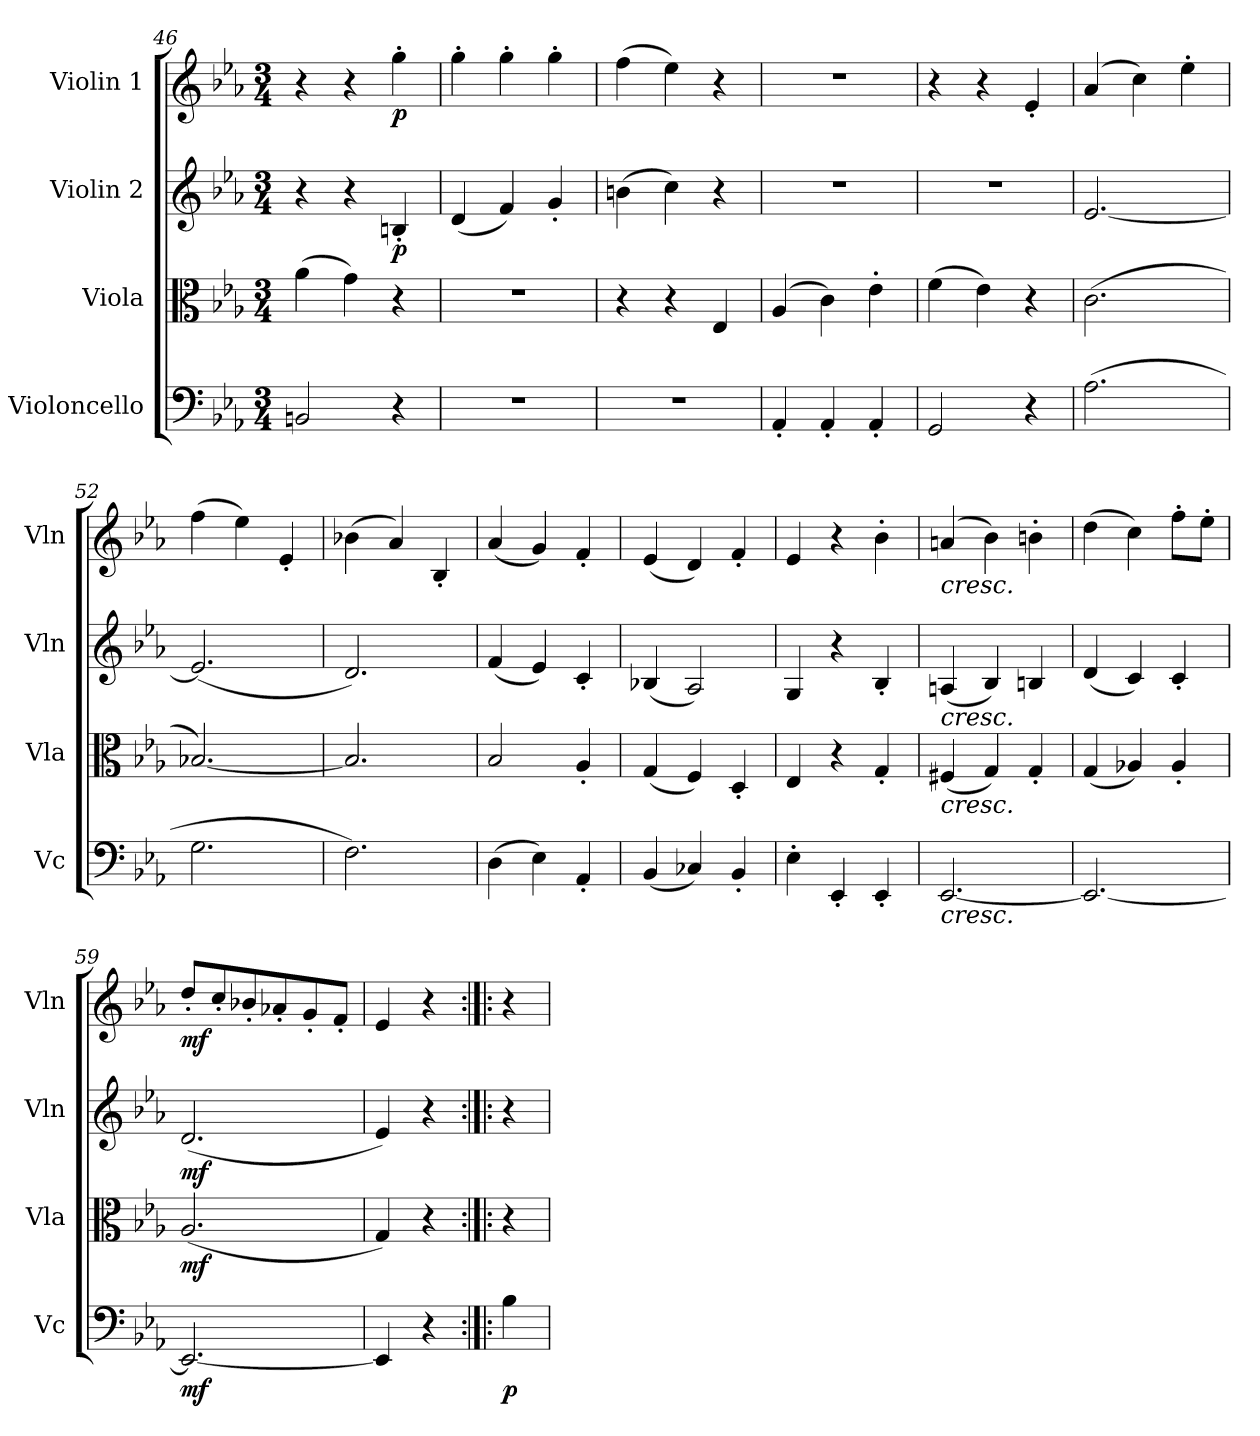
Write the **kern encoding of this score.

**kern	**dynam	**kern	**dynam	**kern	**dynam	**kern	**dynam
*part4	*part4	*part3	*part3	*part2	*part2	*part1	*part1
*staff4	*staff4	*staff3	*staff3	*staff2	*staff2	*staff1	*staff1
*I"Violoncello	*	*I"Viola	*	*I"Violin 2	*	*I"Violin 1	*
*I'Vc	*	*I'Vla	*	*I'Vln	*	*I'Vln	*
*clefF4	*	*clefC3	*	*clefG2	*	*clefG2	*
*k[b-e-a-]	*	*k[b-e-a-]	*	*k[b-e-a-]	*	*k[b-e-a-]	*
*M3/4	*	*M3/4	*	*M3/4	*	*M3/4	*
=46	=46	=46	=46	=46	=46	=46	=46
2BBn/	.	(4a-\	.	4r	.	4r	.
.	.	4g\)	.	4r	.	4r	.
!	!	!	!	!	!LO:DY:b	!	!LO:DY:b
4r	.	4r	.	4Bn'/	p	4gg'\	p
=47	=47	=47	=47	=47	=47	=47	=47
2.r	.	2.r	.	(4d/	.	4gg'\	.
.	.	.	.	4f/)	.	4gg'\	.
.	.	.	.	4g'/	.	4gg'\	.
=48	=48	=48	=48	=48	=48	=48	=48
2.r	.	4r	.	(4bn\	.	(4ff\	.
.	.	4r	.	4cc\)	.	4ee-\)	.
.	.	4E-/	.	4r	.	4r	.
=49	=49	=49	=49	=49	=49	=49	=49
4AA-'/	.	(4A-/	.	2.r	.	2.r	.
4AA-'/	.	4c\)	.	.	.	.	.
4AA-'/	.	4e-'\	.	.	.	.	.
=50	=50	=50	=50	=50	=50	=50	=50
2GG/	.	(4f\	.	2.r	.	4r	.
.	.	4e-\)	.	.	.	4r	.
4r	.	4r	.	.	.	4e-'/	.
=51	=51	=51	=51	=51	=51	=51	=51
(2.A-\	.	(2.c\	.	[2.e-/	.	(4a-/	.
.	.	.	.	.	.	4cc\)	.
.	.	.	.	.	.	4ee-'\	.
=52	=52	=52	=52	=52	=52	=52	=52
2.G\	.	[2.B-X/)	.	(2.e-/]	.	(4ff\	.
.	.	.	.	.	.	4ee-\)	.
.	.	.	.	.	.	4e-'/	.
=53	=53	=53	=53	=53	=53	=53	=53
2.F\)	.	2.B-/]	.	2.d/)	.	(4b-X\	.
.	.	.	.	.	.	4a-/)	.
.	.	.	.	.	.	4B-'/	.
!!LO:LB:g=z
=54	=54	=54	=54	=54	=54	=54	=54
(4D\	.	2B-/	.	(4f/	.	(4a-/	.
4E-\)	.	.	.	4e-/)	.	4g/)	.
4AA-'/	.	4A-'/	.	4c'/	.	4f'/	.
=55	=55	=55	=55	=55	=55	=55	=55
(4BB-/	.	(4G/	.	(4B-X/	.	(4e-/	.
4C-X/)	.	4F/)	.	2A-/)	.	4d/)	.
4BB-'/	.	4D'/	.	.	.	4f'/	.
=56	=56	=56	=56	=56	=56	=56	=56
4E-'\	.	4E-/	.	4G/	.	4e-/	.
4EE-'/	.	4r	.	4r	.	4r	.
4EE-'/	.	4G'/	.	4B-'/	.	4b-'\	.
=57	=57	=57	=57	=57	=57	=57	=57
!	!	!	!	!	!	!LO:TX:b:i:t=cresc.	!
!	!	!	!	!LO:TX:b:i:t=cresc.	!	!	!
!	!	!LO:TX:b:i:t=cresc.	!	!	!	!	!
!LO:TX:b:i:t=cresc.	!	!	!	!	!	!	!
[2.EE-/	.	(4F#X/	.	(4An/	.	(4an/	.
.	.	4G/)	.	4B-/)	.	4b-\)	.
.	.	4G'/	.	4Bn/	.	4bn'\	.
=58	=58	=58	=58	=58	=58	=58	=58
2.EE-/_	.	(4G/	.	(4d/	.	(4dd\	.
.	.	4A-X/)	.	4c/)	.	4cc\)	.
.	.	4A-'/	.	4c'/	.	8ff'\L	.
.	.	.	.	.	.	8ee-'\J	.
=59	=59	=59	=59	=59	=59	=59	=59
!	!LO:DY:b	!	!LO:DY:b	!	!LO:DY:b	!	!LO:DY:b
2.EE-/_	mf	(2.A-/	mf	(2.d/	mf	8dd'/L	mf
.	.	.	.	.	.	8cc'/	.
.	.	.	.	.	.	8b-X'/	.
.	.	.	.	.	.	8a-X'/	.
.	.	.	.	.	.	8g'/	.
.	.	.	.	.	.	8f'/J	.
=59X3	=59X3	=59X3	=59X3	=59X3	=59X3	=59X3	=59X3
4EE-/]	.	4G/)	.	4e-/)	.	4e-/	.
4r	.	4r	.	4r	.	4r	.
=60:|!|:	=60:|!|:	=60:|!|:	=60:|!|:	=60:|!|:	=60:|!|:	=60:|!|:	=60:|!|:
!	!LO:DY:b	!	!	!	!	!	!
4B-\	p	4r	.	4r	.	4r	.
=	=	=	=	=	=	=	=
*-	*-	*-	*-	*-	*-	*-	*-
